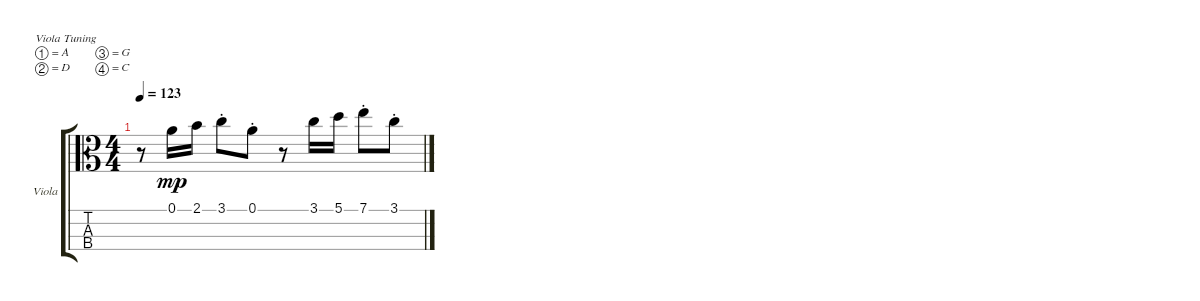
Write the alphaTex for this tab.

\defaultSystemsLayout 4
\bracketExtendMode groupsimilarinstruments
\firstSystemTrackNameOrientation horizontal
\otherSystemsTrackNameOrientation horizontal
\track ("Viola" "Viola") {instrument viola}
\staff {score tabs}
\tuning (A4 D4 G3 C3)
\ts (4 4)
\tempo 123
\clef c3
\ks c
r.8{dy mp} 0.1.16 2.1.16 3.1{st}.8 0.1{st}.8 r.8 3.1.16 5.1.16 7.1{st}.8 3.1{st}.8
